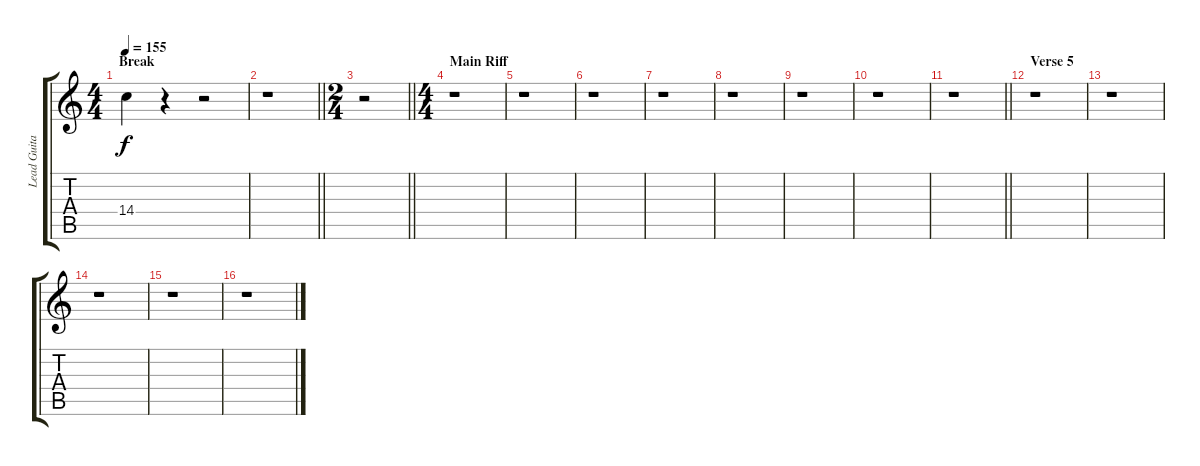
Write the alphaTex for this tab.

\track ("Lead Guitar [Josh Homme]" "Lead Guita") {instrument overdrivenguitar bank 255}
\staff {score tabs}
\tuning (C4 G3 Eb3 Bb2 F2 C2) {hide}
\ts (4 4)
\section ("" "Break")
\tempo 155
\clef g2
\ks c
14.4.4{dy f} r.4 r.2 |
\barLineRight lightlight
r.1 |
\ts (2 4)
\barLineRight lightlight
r.2 |
\ts (4 4)
\section ("" "Main Riff")
r.1 |
r.1 |
r.1 |
r.1 |
r.1 |
r.1 |
r.1 |
\barLineRight lightlight
r.1 |
\section ("" "Verse 5")
r.1 |
r.1 |
r.1 |
r.1 |
r.1
